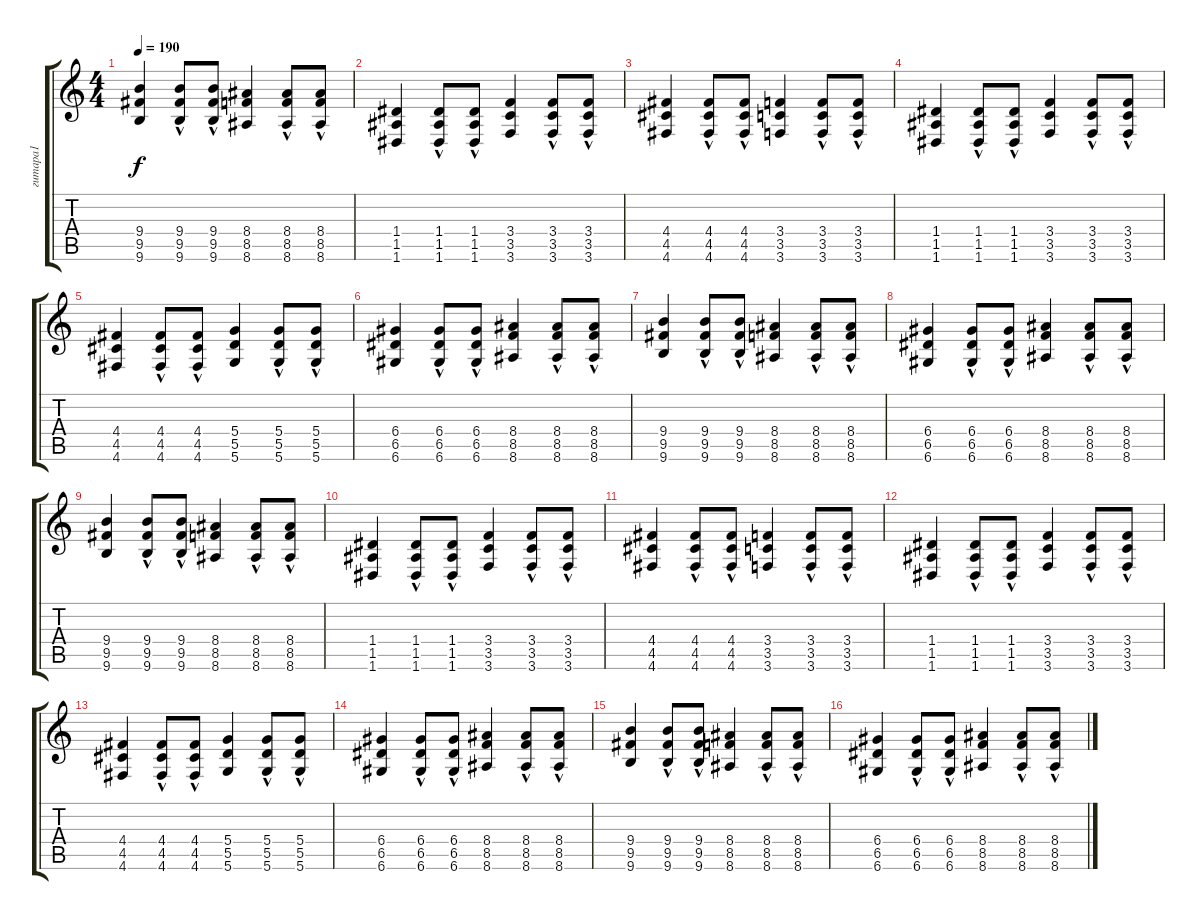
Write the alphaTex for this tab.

\track ("гитара1" "гитара1") {instrument distortionguitar}
\staff {score tabs}
\tuning (E4 B3 G3 D3 A2 D2) {hide}
\ts (4 4)
\tempo 190
\clef g2
\ks c
(9.4 9.5 9.6).4{dy f} (9.4{hac} 9.5{hac} 9.6{hac}).8 (9.4{hac} 9.5{hac} 9.6{hac}).8 (8.4 8.5 8.6).4 (8.4{hac} 8.5{hac} 8.6{hac}).8 (8.4{hac} 8.5{hac} 8.6{hac}).8 |
(1.4 1.5 1.6).4 (1.4{hac} 1.5{hac} 1.6{hac}).8 (1.4{hac} 1.5{hac} 1.6{hac}).8 (3.4 3.5 3.6).4 (3.4{hac} 3.5{hac} 3.6{hac}).8 (3.4{hac} 3.5{hac} 3.6{hac}).8 |
(4.4 4.5 4.6).4 (4.4{hac} 4.5{hac} 4.6{hac}).8 (4.4{hac} 4.5{hac} 4.6{hac}).8 (3.4 3.5 3.6).4 (3.4{hac} 3.5{hac} 3.6{hac}).8 (3.4{hac} 3.5{hac} 3.6{hac}).8 |
(1.4 1.5 1.6).4 (1.4{hac} 1.5{hac} 1.6{hac}).8 (1.4{hac} 1.5{hac} 1.6{hac}).8 (3.4 3.5 3.6).4 (3.4{hac} 3.5{hac} 3.6{hac}).8 (3.4{hac} 3.5{hac} 3.6{hac}).8 |
(4.4 4.5 4.6).4 (4.4{hac} 4.5{hac} 4.6{hac}).8 (4.4{hac} 4.5{hac} 4.6{hac}).8 (5.4 5.5 5.6).4 (5.4{hac} 5.5{hac} 5.6{hac}).8 (5.4{hac} 5.5{hac} 5.6{hac}).8 |
(6.4 6.5 6.6).4 (6.4{hac} 6.5{hac} 6.6{hac}).8 (6.4{hac} 6.5{hac} 6.6{hac}).8 (8.4 8.5 8.6).4 (8.4{hac} 8.5{hac} 8.6{hac}).8 (8.4{hac} 8.5{hac} 8.6{hac}).8 |
(9.4 9.5 9.6).4 (9.4{hac} 9.5{hac} 9.6{hac}).8 (9.4{hac} 9.5{hac} 9.6{hac}).8 (8.4 8.5 8.6).4 (8.4{hac} 8.5{hac} 8.6{hac}).8 (8.4{hac} 8.5{hac} 8.6{hac}).8 |
(6.4 6.5 6.6).4 (6.4{hac} 6.5{hac} 6.6{hac}).8 (6.4{hac} 6.5{hac} 6.6{hac}).8 (8.4 8.5 8.6).4 (8.4{hac} 8.5{hac} 8.6{hac}).8 (8.4{hac} 8.5{hac} 8.6{hac}).8 |
(9.4 9.5 9.6).4 (9.4{hac} 9.5{hac} 9.6{hac}).8 (9.4{hac} 9.5{hac} 9.6{hac}).8 (8.4 8.5 8.6).4 (8.4{hac} 8.5{hac} 8.6{hac}).8 (8.4{hac} 8.5{hac} 8.6{hac}).8 |
(1.4 1.5 1.6).4 (1.4{hac} 1.5{hac} 1.6{hac}).8 (1.4{hac} 1.5{hac} 1.6{hac}).8 (3.4 3.5 3.6).4 (3.4{hac} 3.5{hac} 3.6{hac}).8 (3.4{hac} 3.5{hac} 3.6{hac}).8 |
(4.4 4.5 4.6).4 (4.4{hac} 4.5{hac} 4.6{hac}).8 (4.4{hac} 4.5{hac} 4.6{hac}).8 (3.4 3.5 3.6).4 (3.4{hac} 3.5{hac} 3.6{hac}).8 (3.4{hac} 3.5{hac} 3.6{hac}).8 |
(1.4 1.5 1.6).4 (1.4{hac} 1.5{hac} 1.6{hac}).8 (1.4{hac} 1.5{hac} 1.6{hac}).8 (3.4 3.5 3.6).4 (3.4{hac} 3.5{hac} 3.6{hac}).8 (3.4{hac} 3.5{hac} 3.6{hac}).8 |
(4.4 4.5 4.6).4 (4.4{hac} 4.5{hac} 4.6{hac}).8 (4.4{hac} 4.5{hac} 4.6{hac}).8 (5.4 5.5 5.6).4 (5.4{hac} 5.5{hac} 5.6{hac}).8 (5.4{hac} 5.5{hac} 5.6{hac}).8 |
(6.4 6.5 6.6).4 (6.4{hac} 6.5{hac} 6.6{hac}).8 (6.4{hac} 6.5{hac} 6.6{hac}).8 (8.4 8.5 8.6).4 (8.4{hac} 8.5{hac} 8.6{hac}).8 (8.4{hac} 8.5{hac} 8.6{hac}).8 |
(9.4 9.5 9.6).4 (9.4{hac} 9.5{hac} 9.6{hac}).8 (9.4{hac} 9.5{hac} 9.6{hac}).8 (8.4 8.5 8.6).4 (8.4{hac} 8.5{hac} 8.6{hac}).8 (8.4{hac} 8.5{hac} 8.6{hac}).8 |
(6.4 6.5 6.6).4 (6.4{hac} 6.5{hac} 6.6{hac}).8 (6.4{hac} 6.5{hac} 6.6{hac}).8 (8.4 8.5 8.6).4 (8.4{hac} 8.5{hac} 8.6{hac}).8 (8.4{hac} 8.5{hac} 8.6{hac}).8
